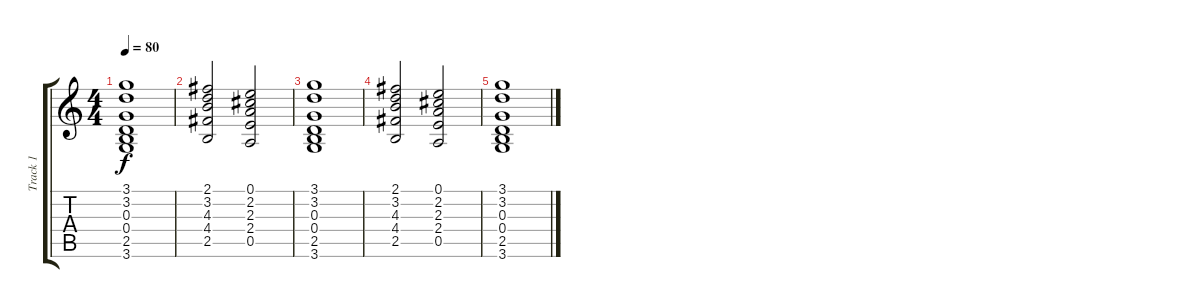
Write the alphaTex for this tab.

\track ("Track 1" "Track 1") {instrument acousticguitarnylon}
\staff {score tabs}
\tuning (E4 B3 G3 D3 A2 E2) {hide}
\ts (4 4)
\tempo 80
\clef g2
\ks c
(3.1 3.2 0.3 0.4 2.5 3.6).1{dy f} |
(2.1 3.2 4.3 4.4 2.5).2 (0.1 2.2 2.3 2.4 0.5).2 |
(3.1 3.2 0.3 0.4 2.5 3.6).1 |
(2.1 3.2 4.3 4.4 2.5).2 (0.1 2.2 2.3 2.4 0.5).2 |
(3.1 3.2 0.3 0.4 2.5 3.6).1
